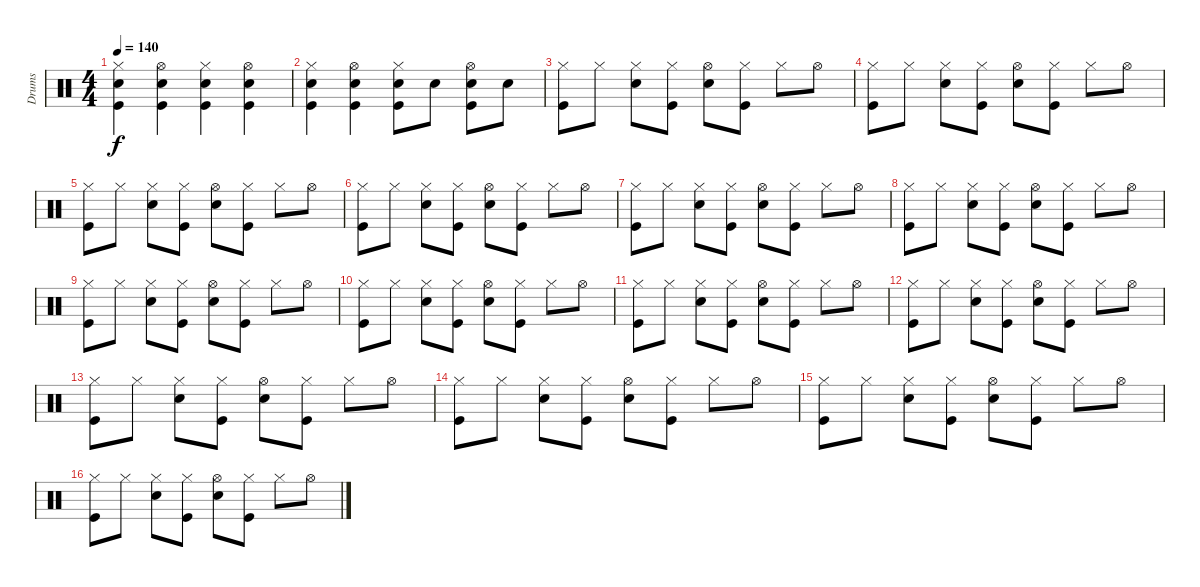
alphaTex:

\track ("Drums" "Drums") {instrument percussion}
\staff {score}
\articulation defaults
\ts (4 4)
\tempo 140
\clef neutral
\ks c
("Hi-Hat (closed)" "Snare (hit) 2" "Kick (hit)").4{dy f} ("Hi-Hat (open)" "Snare (hit) 2" "Kick (hit)").4 ("Hi-Hat (closed)" "Snare (hit) 2" "Kick (hit)").4 ("Hi-Hat (open)" "Snare (hit) 2" "Kick (hit)").4 |
("Hi-Hat (closed)" "Snare (hit) 2" "Kick (hit)").4 ("Hi-Hat (open)" "Snare (hit) 2" "Kick (hit)").4 ("Hi-Hat (closed)" "Snare (hit) 2" "Kick (hit)").8 "Snare (hit) 2".8 ("Hi-Hat (open)" "Snare (hit) 2" "Kick (hit)").8 "Snare (hit) 2".8 |
("Hi-Hat (closed)" "Kick (hit)").8 "Hi-Hat (closed)".8 ("Hi-Hat (closed)" "Snare (hit) 2").8 ("Hi-Hat (closed)" "Kick (hit)").8 ("Hi-Hat (open)" "Snare (hit) 2").8 ("Hi-Hat (closed)" "Kick (hit)").8 "Hi-Hat (closed)".8 "Hi-Hat (open)".8 |
("Hi-Hat (closed)" "Kick (hit)").8 "Hi-Hat (closed)".8 ("Hi-Hat (closed)" "Snare (hit) 2").8 ("Hi-Hat (closed)" "Kick (hit)").8 ("Hi-Hat (open)" "Snare (hit) 2").8 ("Hi-Hat (closed)" "Kick (hit)").8 "Hi-Hat (closed)".8 "Hi-Hat (open)".8 |
("Hi-Hat (closed)" "Kick (hit)").8 "Hi-Hat (closed)".8 ("Hi-Hat (closed)" "Snare (hit) 2").8 ("Hi-Hat (closed)" "Kick (hit)").8 ("Hi-Hat (open)" "Snare (hit) 2").8 ("Hi-Hat (closed)" "Kick (hit)").8 "Hi-Hat (closed)".8 "Hi-Hat (open)".8 |
("Hi-Hat (closed)" "Kick (hit)").8 "Hi-Hat (closed)".8 ("Hi-Hat (closed)" "Snare (hit) 2").8 ("Hi-Hat (closed)" "Kick (hit)").8 ("Hi-Hat (open)" "Snare (hit) 2").8 ("Hi-Hat (closed)" "Kick (hit)").8 "Hi-Hat (closed)".8 "Hi-Hat (open)".8 |
("Hi-Hat (closed)" "Kick (hit)").8 "Hi-Hat (closed)".8 ("Hi-Hat (closed)" "Snare (hit) 2").8 ("Hi-Hat (closed)" "Kick (hit)").8 ("Hi-Hat (open)" "Snare (hit) 2").8 ("Hi-Hat (closed)" "Kick (hit)").8 "Hi-Hat (closed)".8 "Hi-Hat (open)".8 |
("Hi-Hat (closed)" "Kick (hit)").8 "Hi-Hat (closed)".8 ("Hi-Hat (closed)" "Snare (hit) 2").8 ("Hi-Hat (closed)" "Kick (hit)").8 ("Hi-Hat (open)" "Snare (hit) 2").8 ("Hi-Hat (closed)" "Kick (hit)").8 "Hi-Hat (closed)".8 "Hi-Hat (open)".8 |
("Hi-Hat (closed)" "Kick (hit)").8 "Hi-Hat (closed)".8 ("Hi-Hat (closed)" "Snare (hit) 2").8 ("Hi-Hat (closed)" "Kick (hit)").8 ("Hi-Hat (open)" "Snare (hit) 2").8 ("Hi-Hat (closed)" "Kick (hit)").8 "Hi-Hat (closed)".8 "Hi-Hat (open)".8 |
("Hi-Hat (closed)" "Kick (hit)").8 "Hi-Hat (closed)".8 ("Hi-Hat (closed)" "Snare (hit) 2").8 ("Hi-Hat (closed)" "Kick (hit)").8 ("Hi-Hat (open)" "Snare (hit) 2").8 ("Hi-Hat (closed)" "Kick (hit)").8 "Hi-Hat (closed)".8 "Hi-Hat (open)".8 |
("Hi-Hat (closed)" "Kick (hit)").8 "Hi-Hat (closed)".8 ("Hi-Hat (closed)" "Snare (hit) 2").8 ("Hi-Hat (closed)" "Kick (hit)").8 ("Hi-Hat (open)" "Snare (hit) 2").8 ("Hi-Hat (closed)" "Kick (hit)").8 "Hi-Hat (closed)".8 "Hi-Hat (open)".8 |
("Hi-Hat (closed)" "Kick (hit)").8 "Hi-Hat (closed)".8 ("Hi-Hat (closed)" "Snare (hit) 2").8 ("Hi-Hat (closed)" "Kick (hit)").8 ("Hi-Hat (open)" "Snare (hit) 2").8 ("Hi-Hat (closed)" "Kick (hit)").8 "Hi-Hat (closed)".8 "Hi-Hat (open)".8 |
("Hi-Hat (closed)" "Kick (hit)").8 "Hi-Hat (closed)".8 ("Hi-Hat (closed)" "Snare (hit) 2").8 ("Hi-Hat (closed)" "Kick (hit)").8 ("Hi-Hat (open)" "Snare (hit) 2").8 ("Hi-Hat (closed)" "Kick (hit)").8 "Hi-Hat (closed)".8 "Hi-Hat (open)".8 |
("Hi-Hat (closed)" "Kick (hit)").8 "Hi-Hat (closed)".8 ("Hi-Hat (closed)" "Snare (hit) 2").8 ("Hi-Hat (closed)" "Kick (hit)").8 ("Hi-Hat (open)" "Snare (hit) 2").8 ("Hi-Hat (closed)" "Kick (hit)").8 "Hi-Hat (closed)".8 "Hi-Hat (open)".8 |
("Hi-Hat (closed)" "Kick (hit)").8 "Hi-Hat (closed)".8 ("Hi-Hat (closed)" "Snare (hit) 2").8 ("Hi-Hat (closed)" "Kick (hit)").8 ("Hi-Hat (open)" "Snare (hit) 2").8 ("Hi-Hat (closed)" "Kick (hit)").8 "Hi-Hat (closed)".8 "Hi-Hat (open)".8 |
("Hi-Hat (closed)" "Kick (hit)").8 "Hi-Hat (closed)".8 ("Hi-Hat (closed)" "Snare (hit) 2").8 ("Hi-Hat (closed)" "Kick (hit)").8 ("Hi-Hat (open)" "Snare (hit) 2").8 ("Hi-Hat (closed)" "Kick (hit)").8 "Hi-Hat (closed)".8 "Hi-Hat (open)".8
